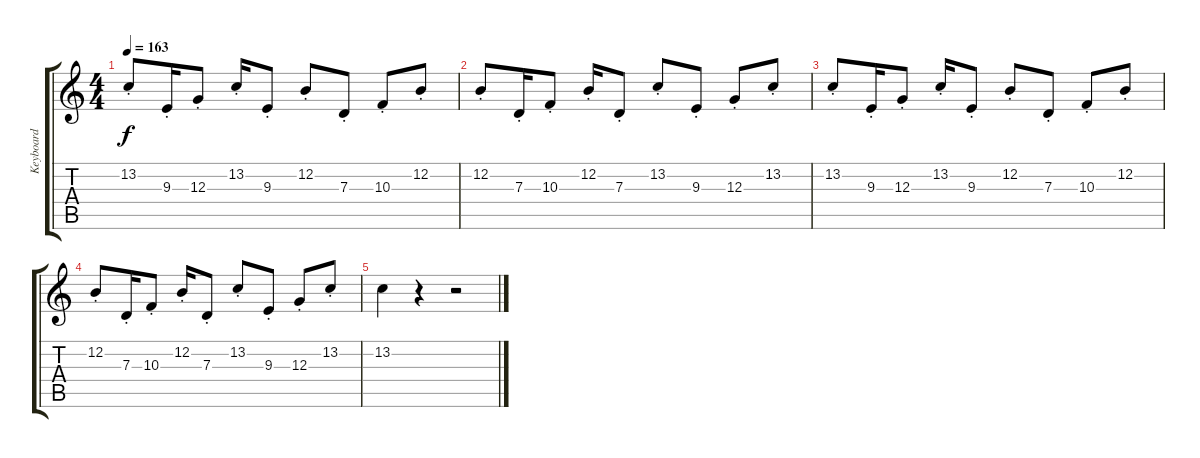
\track ("Keyboard" "Keyboard") {instrument lead8bassandlead}
\staff {score tabs}
\tuning (E4 B3 G3 D3 A2 E2) {hide}
\ts (4 4)
\tempo 163
\clef g2
\ks c
13.2{st}.8{dy f} 9.3{st}.16 12.3{st}.8 13.2{st}.16 9.3{st}.8 12.2{st}.8 7.3{st}.8 10.3{st}.8 12.2{st}.8 |
12.2{st}.8 7.3{st}.16 10.3{st}.8 12.2{st}.16 7.3{st}.8 13.2{st}.8 9.3{st}.8 12.3{st}.8 13.2{st}.8 |
13.2{st}.8 9.3{st}.16 12.3{st}.8 13.2{st}.16 9.3{st}.8 12.2{st}.8 7.3{st}.8 10.3{st}.8 12.2{st}.8 |
12.2{st}.8 7.3{st}.16 10.3{st}.8 12.2{st}.16 7.3{st}.8 13.2{st}.8 9.3{st}.8 12.3{st}.8 13.2{st}.8 |
13.2.4 r.4 r.2
